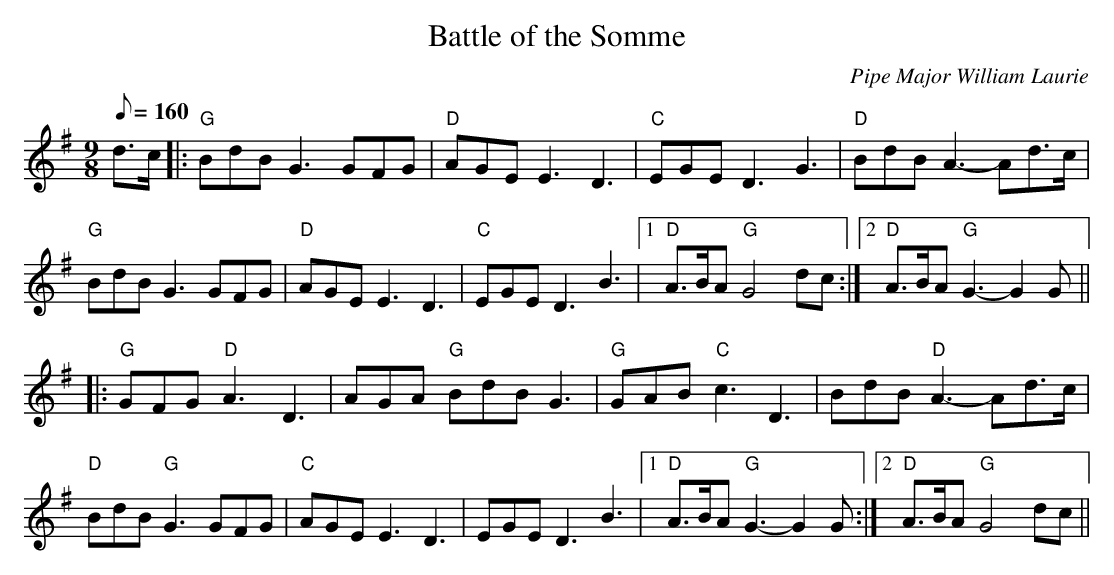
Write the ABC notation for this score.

X:1
T: Battle of the Somme
C: Pipe Major William Laurie
M: 9/8
L: 1/8
K: G
Q: 160
d>c |: "G" BdB G3 GFG | "D" AGE E3  D3 | "C" EGE D3 G3 | "D" BdB A3- Ad>c |
"G" BdB G3 GFG | "D" AGE E3  D3 | "C" EGE D3 B3 |1 "D" A>BA "G" G4 dc :|2 "D" A>BA "G" G3-G2 G ||
|: "G" GFG "D" A3 D3  | AGA "G" BdB G3 | "G" GAB "C" c3 D3 | BdB "D" A3- Ad>c  |
"D" BdB "G" G3 GFG | "C" AGE E3  D3 | EGE D3 B3 |1 "D" A>BA "G" G3-G2 G :|2 "D" A>BA "G" G4 dc ||
